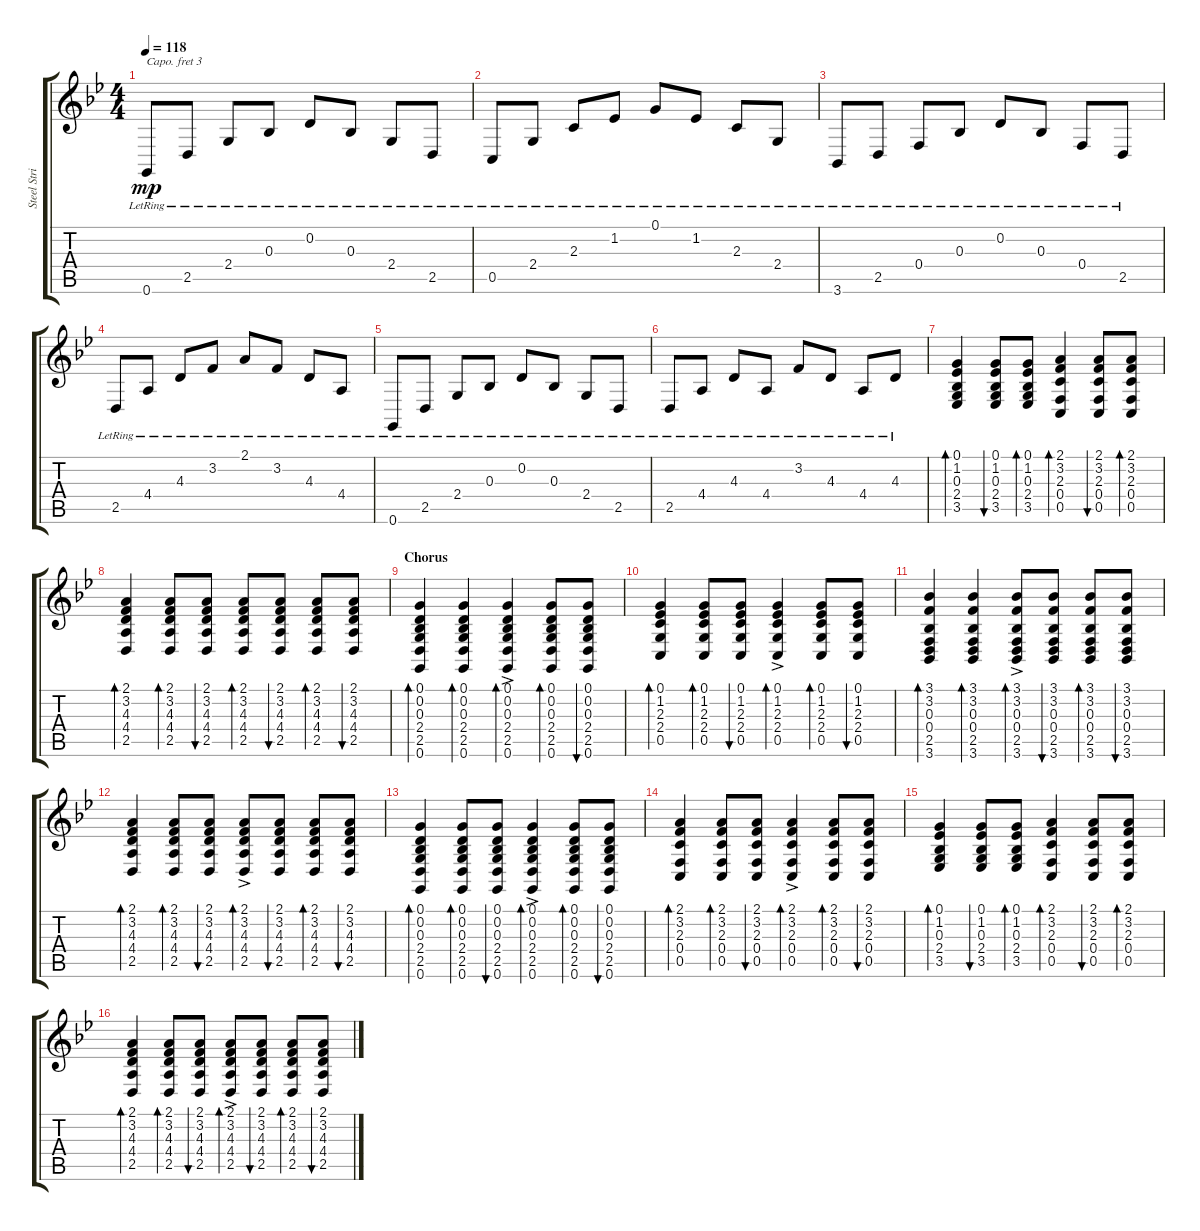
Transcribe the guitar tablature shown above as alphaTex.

\track ("Steel String Guitar" "Steel Stri") {instrument voiceoohs}
\staff {score tabs}
\capo 3
\tuning (E4 B3 G3 D3 A2 E2) {hide}
\ts (4 4)
\tempo 118
\clef g2
\ks gminor
0.6{lr}.8{dy mp} 2.5{lr}.8 2.4{lr}.8 0.3{lr}.8 0.2{lr}.8 0.3{lr}.8 2.4{lr}.8 2.5{lr}.8 |
0.5{lr}.8 2.4{lr}.8 2.3{lr}.8 1.2{lr}.8 0.1{lr}.8 1.2{lr}.8 2.3{lr}.8 2.4{lr}.8 |
3.6{lr}.8 2.5{lr}.8 0.4{lr}.8 0.3{lr}.8 0.2{lr}.8 0.3{lr}.8 0.4{lr}.8 2.5{lr}.8 |
2.5{lr}.8 4.4{lr}.8 4.3{lr}.8 3.2{lr}.8 2.1{lr}.8 3.2{lr}.8 4.3{lr}.8 4.4{lr}.8 |
0.6{lr}.8 2.5{lr}.8 2.4{lr}.8 0.3{lr}.8 0.2{lr}.8 0.3{lr}.8 2.4{lr}.8 2.5{lr}.8 |
2.5{lr}.8 4.4{lr}.8 4.3{lr}.8 4.4{lr}.8 3.2{lr}.8 4.3{lr}.8 4.4{lr}.8 4.3{lr}.8 |
(0.1 1.2 0.3 2.4 3.5).4{bd 60} (0.1 1.2 0.3 2.4 3.5).8{bu 60} (0.1 1.2 0.3 2.4 3.5).8{bd 60} (2.1 3.2 2.3 0.4 0.5).4{bd 60} (2.1 3.2 2.3 0.4 0.5).8{bu 60} (2.1 3.2 2.3 0.4 0.5).8{bd 60} |
(2.1 3.2 4.3 4.4 2.5).4{bd 60} (2.1 3.2 4.3 4.4 2.5).8{bd 60} (2.1 3.2 4.3 4.4 2.5).8{bu 60} (2.1 3.2 4.3 4.4 2.5).8{bd 60} (2.1 3.2 4.3 4.4 2.5).8{bu 60} (2.1 3.2 4.3 4.4 2.5).8{bd 60} (2.1 3.2 4.3 4.4 2.5).8{bu 60} |
\section ("" "Chorus")
(0.1 0.2 0.3 2.4 2.5 0.6).4{bd 60} (0.1 0.2 0.3 2.4 2.5 0.6).4{bd 60} (0.1{ac} 0.2{ac} 0.3{ac} 2.4{ac} 2.5{ac} 0.6{ac}).4{bd 60} (0.1 0.2 0.3 2.4 2.5 0.6).8{bd 60} (0.1 0.2 0.3 2.4 2.5 0.6).8{bu 60} |
(0.1 1.2 2.3 2.4 0.5).4{bd 60} (0.1 1.2 2.3 2.4 0.5).8{bd 60} (0.1 1.2 2.3 2.4 0.5).8{bu 60} (0.1{ac} 1.2{ac} 2.3{ac} 2.4{ac} 0.5{ac}).4{bd 60} (0.1 1.2 2.3 2.4 0.5).8{bd 60} (0.1 1.2 2.3 2.4 0.5).8{bu 60} |
(3.1 3.2 0.3 0.4 2.5 3.6).4{bd 60} (3.1 3.2 0.3 0.4 2.5 3.6).4{bd 60} (3.1{ac} 3.2{ac} 0.3{ac} 0.4{ac} 2.5{ac} 3.6{ac}).8{bd 60} (3.1 3.2 0.3 0.4 2.5 3.6).8{bu 60} (3.1 3.2 0.3 0.4 2.5 3.6).8{bd 60} (3.1 3.2 0.3 0.4 2.5 3.6).8{bu 60} |
(2.1 3.2 4.3 4.4 2.5).4{bd 60} (2.1 3.2 4.3 4.4 2.5).8{bd 60} (2.1 3.2 4.3 4.4 2.5).8{bu 60} (2.1{ac} 3.2{ac} 4.3{ac} 4.4{ac} 2.5{ac}).8{bd 60} (2.1 3.2 4.3 4.4 2.5).8{bu 60} (2.1 3.2 4.3 4.4 2.5).8{bd 60} (2.1 3.2 4.3 4.4 2.5).8{bu 60} |
(0.1 0.2 0.3 2.4 2.5 0.6).4{bd 60} (0.1 0.2 0.3 2.4 2.5 0.6).8{bd 60} (0.1 0.2 0.3 2.4 2.5 0.6).8{bu 60} (0.1{ac} 0.2{ac} 0.3{ac} 2.4{ac} 2.5{ac} 0.6{ac}).4{bd 60} (0.1 0.2 0.3 2.4 2.5 0.6).8{bd 60} (0.1 0.2 0.3 2.4 2.5 0.6).8{bu 60} |
(2.1 3.2 2.3 0.4 0.5).4{bd 60} (2.1 3.2 2.3 0.4 0.5).8{bd 60} (2.1 3.2 2.3 0.4 0.5).8{bu 60} (2.1{ac} 3.2{ac} 2.3{ac} 0.4{ac} 0.5{ac}).4{bd 60} (2.1 3.2 2.3 0.4 0.5).8{bd 60} (2.1 3.2 2.3 0.4 0.5).8{bu 60} |
(0.1 1.2 0.3 2.4 3.5).4{bd 60} (0.1 1.2 0.3 2.4 3.5).8{bu 60} (0.1 1.2 0.3 2.4 3.5).8{bd 60} (2.1 3.2 2.3 0.4 0.5).4{bd 60} (2.1 3.2 2.3 0.4 0.5).8{bu 60} (2.1 3.2 2.3 0.4 0.5).8{bd 60} |
(2.1 3.2 4.3 4.4 2.5).4{bd 60} (2.1 3.2 4.3 4.4 2.5).8{bd 60} (2.1 3.2 4.3 4.4 2.5).8{bu 60} (2.1{ac} 3.2{ac} 4.3{ac} 4.4{ac} 2.5{ac}).8{bd 60} (2.1 3.2 4.3 4.4 2.5).8{bu 60} (2.1 3.2 4.3 4.4 2.5).8{bd 60} (2.1 3.2 4.3 4.4 2.5).8{bu 60}
